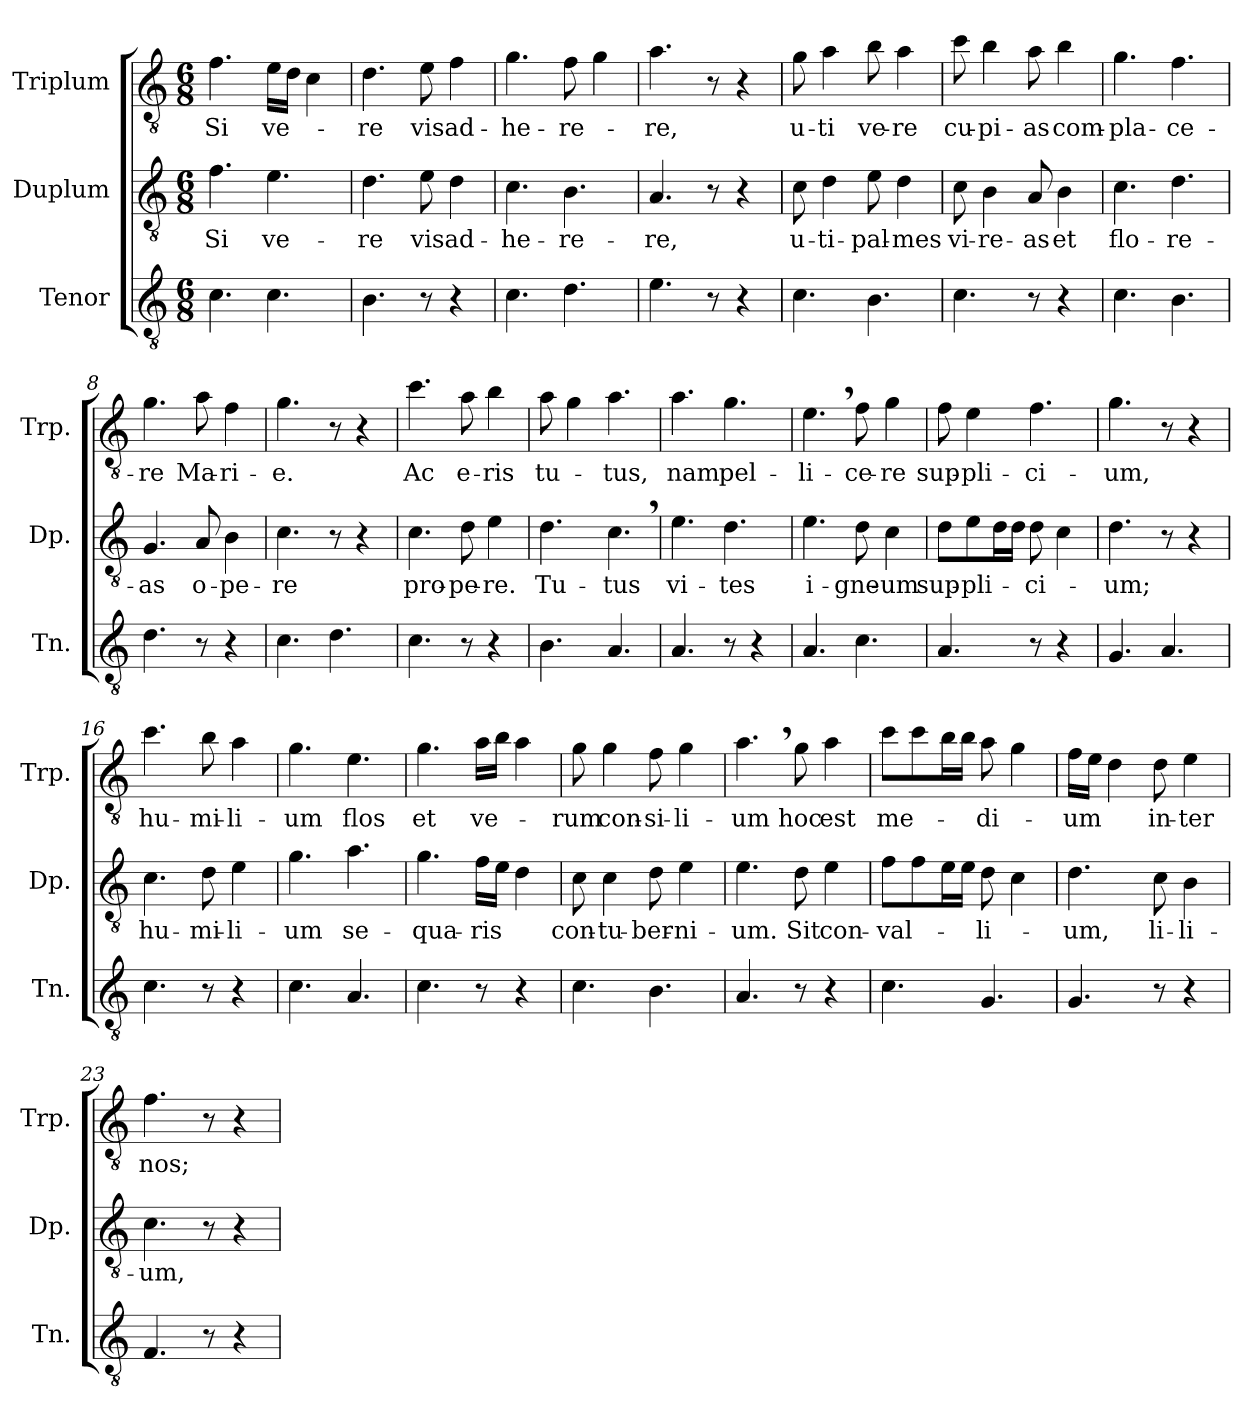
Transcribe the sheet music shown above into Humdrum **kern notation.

**kern	**kern	**text	**kern	**text
*part3	*part2	*part2	*part1	*part1
*staff3	*staff2	*staff2	*staff1	*staff1
*I"Tenor	*I"Duplum	*	*I"Triplum	*
*I'Tn.	*I'Dp.	*	*I'Trp.	*
*clefGv2	*clefGv2	*	*clefGv2	*
*k[]	*k[]	*	*k[]	*
*M6/8	*M6/8	*	*M6/8	*
=1	=1	=1	=1	=1
!	!	!LO:LY:b	!	!LO:LY:b
4.c\	4.f\	Si	4.f\	Si
!	!	!LO:LY:b	!	!LO:LY:b
4.c\	4.e\	ve-	16e\LL	ve-
.	.	.	16d\JJ	.
.	.	.	4c\	.
=2	=2	=2	=2	=2
!	!	!LO:LY:b	!	!LO:LY:b
4.B\	4.d\	-re	4.d\	-re
!	!	!LO:LY:b	!	!LO:LY:b
8r	8e\	vis	8e\	vis
!	!	!LO:LY:b	!	!LO:LY:b
4r	4d\	ad-	4f\	ad-
=3	=3	=3	=3	=3
!	!	!LO:LY:b	!	!LO:LY:b
4.c\	4.c\	-he-	4.g\	-he-
!	!	!LO:LY:b	!	!LO:LY:b
4.d\	4.B\	-re-	8f\	-re-
.	.	.	4g\	.
=4	=4	=4	=4	=4
!	!	!LO:LY:b	!	!LO:LY:b
4.e\	4.A/	-re,	4.a\	-re,
8r	8r	.	8r	.
4r	4r	.	4r	.
=5	=5	=5	=5	=5
!	!	!LO:LY:b	!	!LO:LY:b
4.c\	8c\	u-	8g\	u-
!	!	!LO:LY:b	!	!LO:LY:b
.	4d\	-ti-	4a\	-ti
!	!	!LO:LY:b	!	!LO:LY:b
4.B\	8e\	-pal-	8b\	ve-
!	!	!LO:LY:b	!	!LO:LY:b
.	4d\	-mes	4a\	-re
=6	=6	=6	=6	=6
!	!	!LO:LY:b	!	!LO:LY:b
4.c\	8c\	vi-	8cc\	cu-
!	!	!LO:LY:b	!	!LO:LY:b
.	4B\	-re-	4b\	-pi-
!	!	!LO:LY:b	!	!LO:LY:b
8r	8A/	-as	8a\	-as
!	!	!LO:LY:b	!	!LO:LY:b
4r	4B\	et	4b\	com-
=7	=7	=7	=7	=7
!	!	!LO:LY:b	!	!LO:LY:b
4.c\	4.c\	flo-	4.g\	-pla-
!	!	!LO:LY:b	!	!LO:LY:b
4.B\	4.d\	-re-	4.f\	-ce-
=8	=8	=8	=8	=8
!	!	!LO:LY:b	!	!LO:LY:b
4.d\	4.G/	-as	4.g\	-re
!	!	!LO:LY:b	!	!LO:LY:b
8r	8A/	o-	8a\	Ma-
!	!	!LO:LY:b	!	!LO:LY:b
4r	4B\	-pe-	4f\	-ri-
!!LO:LB:g=z
=9	=9	=9	=9	=9
!	!	!LO:LY:b	!	!LO:LY:b
4.c\	4.c\	-re	4.g\	-e.
4.d\	8r	.	8r	.
.	4r	.	4r	.
=10	=10	=10	=10	=10
!	!	!LO:LY:b	!	!LO:LY:b
4.c\	4.c\	pro-	4.cc\	Ac
!	!	!LO:LY:b	!	!LO:LY:b
8r	8d\	-pe-	8a\	e-
!	!	!LO:LY:b	!	!LO:LY:b
4r	4e\	-re.	4b\	-ris
=11	=11	=11	=11	=11
!	!	!LO:LY:b	!	!LO:LY:b
4.B\	4.d\	Tu-	8a\	tu-
.	.	.	4g\	.
!	!	!LO:LY:b	!	!LO:LY:b
4.A/	4.c,\	-tus	4.a\	-tus,
=12	=12	=12	=12	=12
!	!	!LO:LY:b	!	!LO:LY:b
4.A/	4.e\	vi-	4.a\	nam
!	!	!LO:LY:b	!	!LO:LY:b
8r	4.d\	-tes	4.g\	pel-
4r	.	.	.	.
=13	=13	=13	=13	=13
!	!	!LO:LY:b	!	!LO:LY:b
4.A/	4.e\	i-	4.e,\	-li-
!	!	!LO:LY:b	!	!LO:LY:b
4.c\	8d\	-gne-	8f\	-ce-
!	!	!LO:LY:b	!	!LO:LY:b
.	4c\	-um	4g\	-re
=14	=14	=14	=14	=14
!	!	!LO:LY:b	!	!LO:LY:b
4.A/	8d\L	sup-	8f\	sup-
!	!	!LO:LY:b	!	!LO:LY:b
.	8e\	-pli-	4e\	-pli-
*	*tremolo	*	*	*
.	16d\	.	.	.
.	16d\JJ	.	.	.
*	*Xtremolo	*	*	*
!	!	!LO:LY:b	!	!LO:LY:b
8r	8d\	-ci-	4.f\	-ci-
4r	4c\	.	.	.
=15	=15	=15	=15	=15
!	!	!LO:LY:b	!	!LO:LY:b
4.G/	4.d\	-um;	4.g\	-um,
4.A/	8r	.	8r	.
.	4r	.	4r	.
=16	=16	=16	=16	=16
!	!	!LO:LY:b	!	!LO:LY:b
4.c\	4.c\	hu-	4.cc\	hu-
!	!	!LO:LY:b	!	!LO:LY:b
8r	8d\	-mi-	8b\	-mi-
!	!	!LO:LY:b	!	!LO:LY:b
4r	4e\	-li-	4a\	-li-
=17	=17	=17	=17	=17
!	!	!LO:LY:b	!	!LO:LY:b
4.c\	4.g\	-um	4.g\	-um
!	!	!LO:LY:b	!	!LO:LY:b
4.A/	4.a\	se-	4.e\	flos
!!LO:LB:g=z
=18	=18	=18	=18	=18
!	!	!LO:LY:b	!	!LO:LY:b
4.c\	4.g\	-qua-	4.g\	et
!	!	!LO:LY:b	!	!LO:LY:b
8r	16f\LL	-ris	16a\LL	ve-
.	16e\JJ	.	16b\JJ	.
4r	4d\	.	4a\	.
=19	=19	=19	=19	=19
!	!	!LO:LY:b	!	!LO:LY:b
4.c\	8c\	con-	8g\	-rum
!	!	!LO:LY:b	!	!LO:LY:b
.	4c\	-tu-	4g\	con-
!	!	!LO:LY:b	!	!LO:LY:b
4.B\	8d\	-ber-	8f\	-si-
!	!	!LO:LY:b	!	!LO:LY:b
.	4e\	-ni-	4g\	-li-
=20	=20	=20	=20	=20
!	!	!LO:LY:b	!	!LO:LY:b
4.A/	4.e\	-um.	4.a,\	-um
!	!	!LO:LY:b	!	!LO:LY:b
8r	8d\	Sit	8g\	hoc
!	!	!LO:LY:b	!	!LO:LY:b
4r	4e\	con-	4a\	est
=21	=21	=21	=21	=21
!	!	!LO:LY:b	!	!LO:LY:b
4.c\	8f\L	-val-	8cc\L	me-
.	8f\	.	8cc\	.
*	*tremolo	*	*	*
*	*	*	*tremolo	*
.	16e\	.	16b\	.
.	16e\JJ	.	16b\JJ	.
*	*	*	*Xtremolo	*
*	*Xtremolo	*	*	*
!	!	!LO:LY:b	!	!LO:LY:b
4.G/	8d\	-li-	8a\	-di-
.	4c\	.	4g\	.
=22	=22	=22	=22	=22
!	!	!LO:LY:b	!	!LO:LY:b
4.G/	4.d\	-um,	16f\LL	-um
.	.	.	16e\JJ	.
.	.	.	4d\	.
!	!	!LO:LY:b	!	!LO:LY:b
8r	8c\	li-	8d\	in-
!	!	!LO:LY:b	!	!LO:LY:b
4r	4B\	-li-	4e\	-ter
=23	=23	=23	=23	=23
!	!	!LO:LY:b	!	!LO:LY:b
4.F/	4.c\	-um,	4.f\	nos;
8r	8r	.	8r	.
4r	4r	.	4r	.
=	=	=	=	=
*-	*-	*-	*-	*-
